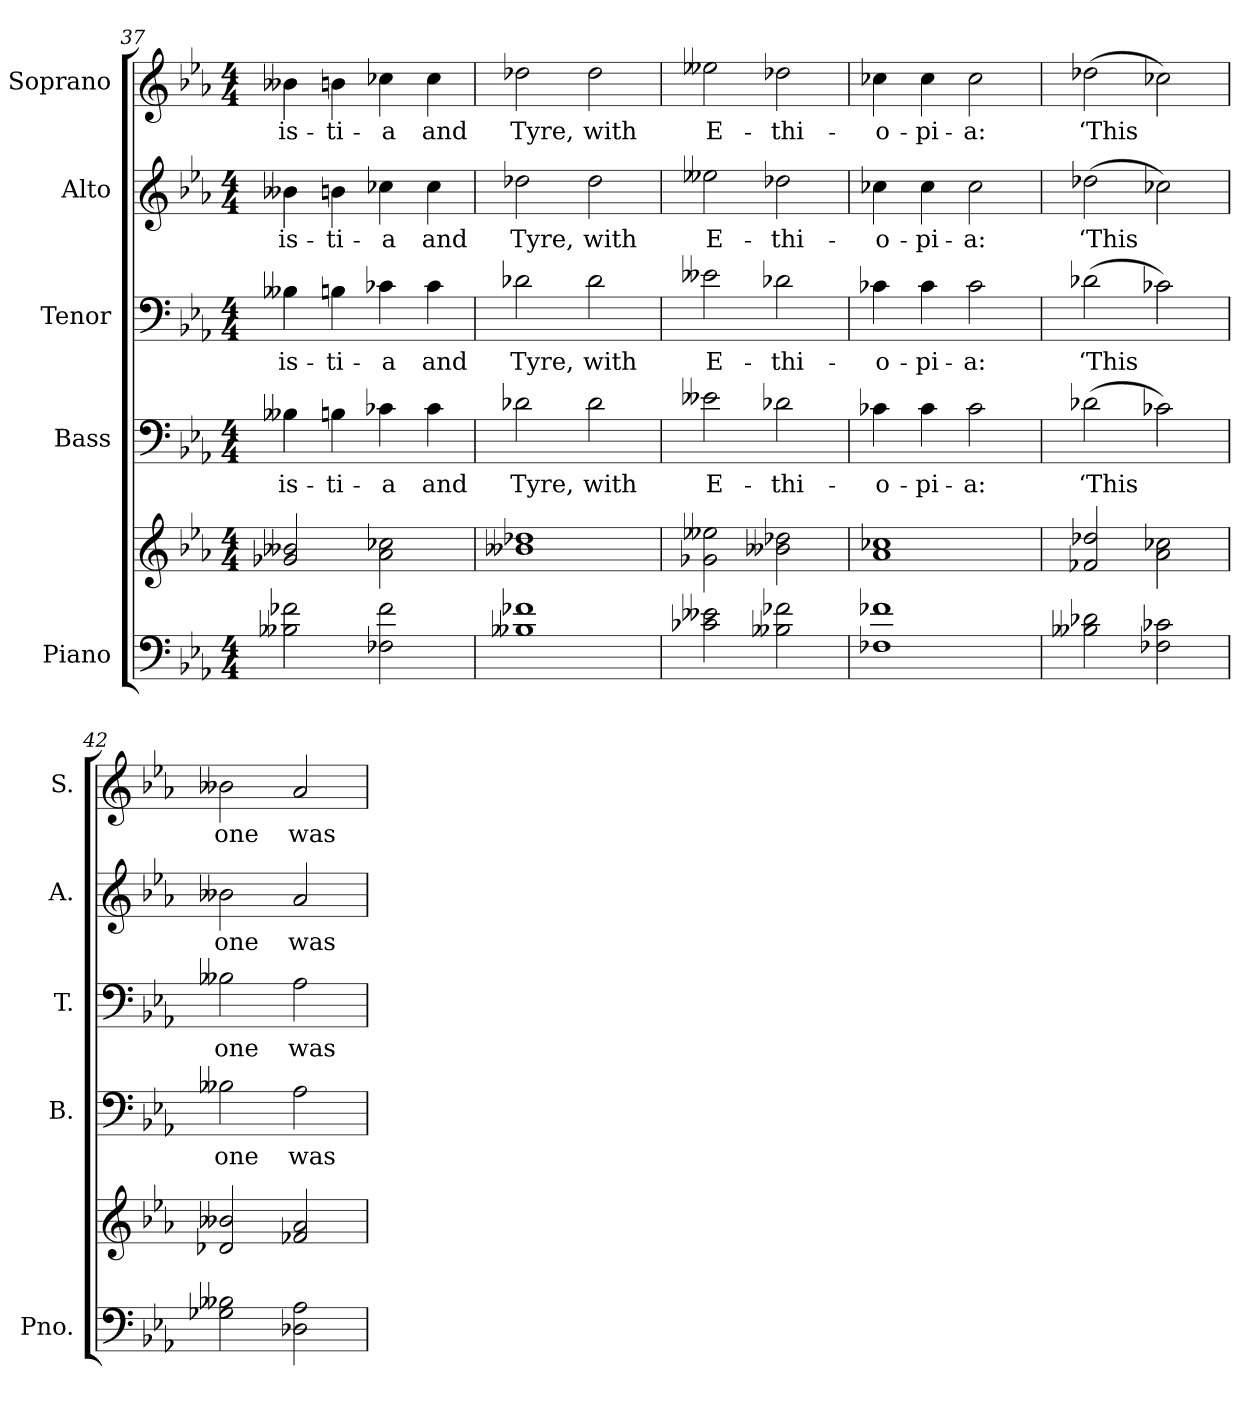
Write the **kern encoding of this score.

**kern	**kern	**kern	**text	**kern	**text	**kern	**text	**kern	**text
*part5	*part5	*part4	*part4	*part3	*part3	*part2	*part2	*part1	*part1
*staff6	*staff5	*staff4	*staff4	*staff3	*staff3	*staff2	*staff2	*staff1	*staff1
*I"Piano	*	*I"Bass	*	*I"Tenor	*	*I"Alto	*	*I"Soprano	*
*I'Pno.	*	*I'B.	*	*I'T.	*	*I'A.	*	*I'S.	*
!!LO:PB:g=z
*clefF4	*clefG2	*clefF4	*	*clefF4	*	*clefG2	*	*clefG2	*
*k[b-e-a-]	*k[b-e-a-]	*k[b-e-a-]	*	*k[b-e-a-]	*	*k[b-e-a-]	*	*k[b-e-a-]	*
*E-:	*E-:	*E-:	*	*E-:	*	*E-:	*	*E-:	*
*M4/4	*M4/4	*M4/4	*	*M4/4	*	*M4/4	*	*M4/4	*
=37	=37	=37	=37	=37	=37	=37	=37	=37	=37
!	!	!	!LO:LY:b:color=#000000	!	!	!	!	!	!
!	!	!	!	!	!LO:LY:b:color=#000000	!	!	!	!
!	!	!	!	!	!	!	!LO:LY:b:color=#000000	!	!
!	!	!	!	!	!	!	!	!	!LO:LY:b:color=#000000
2B--Xi\ 2f-Xi	2g-Xi/ 2b--Xi	4B--Xi\	-is-	4B--Xi\	-is-	4b--Xi\	-is-	4b--Xi\	-is-
!	!	!	!LO:LY:b:color=#000000	!	!	!	!	!	!
!	!	!	!	!	!LO:LY:b:color=#000000	!	!	!	!
!	!	!	!	!	!	!	!LO:LY:b:color=#000000	!	!
!	!	!	!	!	!	!	!	!	!LO:LY:b:color=#000000
.	.	4Bi\	-ti-	4Bi\	-ti-	4bi\	-ti-	4bi\	-ti-
!	!	!	!LO:LY:b:color=#000000	!	!	!	!	!	!
!	!	!	!	!	!LO:LY:b:color=#000000	!	!	!	!
!	!	!	!	!	!	!	!LO:LY:b:color=#000000	!	!
!	!	!	!	!	!	!	!	!	!LO:LY:b:color=#000000
2F-Xi\ 2f-i	2a-i\ 2cc-Xi	4c-Xi\	-a	4c-Xi\	-a	4cc-Xi\	-a	4cc-Xi\	-a
!	!	!	!LO:LY:b:color=#000000	!	!	!	!	!	!
!	!	!	!	!	!LO:LY:b:color=#000000	!	!	!	!
!	!	!	!	!	!	!	!LO:LY:b:color=#000000	!	!
!	!	!	!	!	!	!	!	!	!LO:LY:b:color=#000000
.	.	4c-i\	and	4c-i\	and	4cc-i\	and	4cc-i\	and
=38	=38	=38	=38	=38	=38	=38	=38	=38	=38
!	!	!	!LO:LY:b:color=#000000	!	!	!	!	!	!
!	!	!	!	!	!LO:LY:b:color=#000000	!	!	!	!
!	!	!	!	!	!	!	!LO:LY:b:color=#000000	!	!
!	!	!	!	!	!	!	!	!	!LO:LY:b:color=#000000
1B--Xi 1f-Xi	1b--Xi 1dd-Xi	2d-Xi\	Tyre,	2d-Xi\	Tyre,	2dd-Xi\	Tyre,	2dd-Xi\	Tyre,
!	!	!	!LO:LY:b:color=#000000	!	!	!	!	!	!
!	!	!	!	!	!LO:LY:b:color=#000000	!	!	!	!
!	!	!	!	!	!	!	!LO:LY:b:color=#000000	!	!
!	!	!	!	!	!	!	!	!	!LO:LY:b:color=#000000
.	.	2d-i\	with	2d-i\	with	2dd-i\	with	2dd-i\	with
=39	=39	=39	=39	=39	=39	=39	=39	=39	=39
!	!	!	!LO:LY:b:color=#000000	!	!	!	!	!	!
!	!	!	!	!	!LO:LY:b:color=#000000	!	!	!	!
!	!	!	!	!	!	!	!LO:LY:b:color=#000000	!	!
!	!	!	!	!	!	!	!	!	!LO:LY:b:color=#000000
2c-Xi\ 2e--Xi	2g-Xi\ 2ee--Xi	2e--Xi\	E-	2e--Xi\	E-	2ee--Xi\	E-	2ee--Xi\	E-
!	!	!	!LO:LY:b:color=#000000	!	!	!	!	!	!
!	!	!	!	!	!LO:LY:b:color=#000000	!	!	!	!
!	!	!	!	!	!	!	!LO:LY:b:color=#000000	!	!
!	!	!	!	!	!	!	!	!	!LO:LY:b:color=#000000
2B--Xi\ 2f-Xi	2b--Xi\ 2dd-Xi	2d-Xi\	-thi-	2d-Xi\	-thi-	2dd-Xi\	-thi-	2dd-Xi\	-thi-
=40	=40	=40	=40	=40	=40	=40	=40	=40	=40
!	!	!	!LO:LY:b:color=#000000	!	!	!	!	!	!
!	!	!	!	!	!LO:LY:b:color=#000000	!	!	!	!
!	!	!	!	!	!	!	!LO:LY:b:color=#000000	!	!
!	!	!	!	!	!	!	!	!	!LO:LY:b:color=#000000
1F-Xi 1f-Xi	1a-i 1cc-Xi	4c-Xi\	-o-	4c-Xi\	-o-	4cc-Xi\	-o-	4cc-Xi\	-o-
!	!	!	!LO:LY:b:color=#000000	!	!	!	!	!	!
!	!	!	!	!	!LO:LY:b:color=#000000	!	!	!	!
!	!	!	!	!	!	!	!LO:LY:b:color=#000000	!	!
!	!	!	!	!	!	!	!	!	!LO:LY:b:color=#000000
.	.	4c-i\	-pi-	4c-i\	-pi-	4cc-i\	-pi-	4cc-i\	-pi-
!	!	!	!LO:LY:b:color=#000000	!	!	!	!	!	!
!	!	!	!	!	!LO:LY:b:color=#000000	!	!	!	!
!	!	!	!	!	!	!	!LO:LY:b:color=#000000	!	!
!	!	!	!	!	!	!	!	!	!LO:LY:b:color=#000000
.	.	2c-i\	-a:	2c-i\	-a:	2cc-i\	-a:	2cc-i\	-a:
!!LO:PB:g=z
=41	=41	=41	=41	=41	=41	=41	=41	=41	=41
!	!	!	!LO:LY:b:color=#000000	!	!	!	!	!	!
!	!	!	!	!	!LO:LY:b:color=#000000	!	!	!	!
!	!	!	!	!	!	!	!LO:LY:b:color=#000000	!	!
!	!	!	!	!	!	!	!	!	!LO:LY:b:color=#000000
2B--Xi\ 2d-Xi	2f-Xi/ 2dd-Xi	(2d-Xi\	‘This	(2d-Xi\	‘This	(2dd-Xi\	‘This	(2dd-Xi\	‘This
2F-Xi\ 2c-Xi	2a-i\ 2cc-Xi	2c-Xi\)	.	2c-Xi\)	.	2cc-Xi\)	.	2cc-Xi\)	.
=42	=42	=42	=42	=42	=42	=42	=42	=42	=42
!	!	!	!LO:LY:b:color=#000000	!	!	!	!	!	!
!	!	!	!	!	!LO:LY:b:color=#000000	!	!	!	!
!	!	!	!	!	!	!	!LO:LY:b:color=#000000	!	!
!	!	!	!	!	!	!	!	!	!LO:LY:b:color=#000000
2G-Xi\ 2B--Xi	2d-Xi/ 2b--Xi	2B--Xi\	one	2B--Xi\	one	2b--Xi\	one	2b--Xi\	one
!	!	!	!LO:LY:b:color=#000000	!	!	!	!	!	!
!	!	!	!	!	!LO:LY:b:color=#000000	!	!	!	!
!	!	!	!	!	!	!	!LO:LY:b:color=#000000	!	!
!	!	!	!	!	!	!	!	!	!LO:LY:b:color=#000000
2D-Xi\ 2A-i	2f-Xi/ 2a-i	2A-i\	was	2A-i\	was	2a-i/	was	2a-i/	was
=	=	=	=	=	=	=	=	=	=
*-	*-	*-	*-	*-	*-	*-	*-	*-	*-
